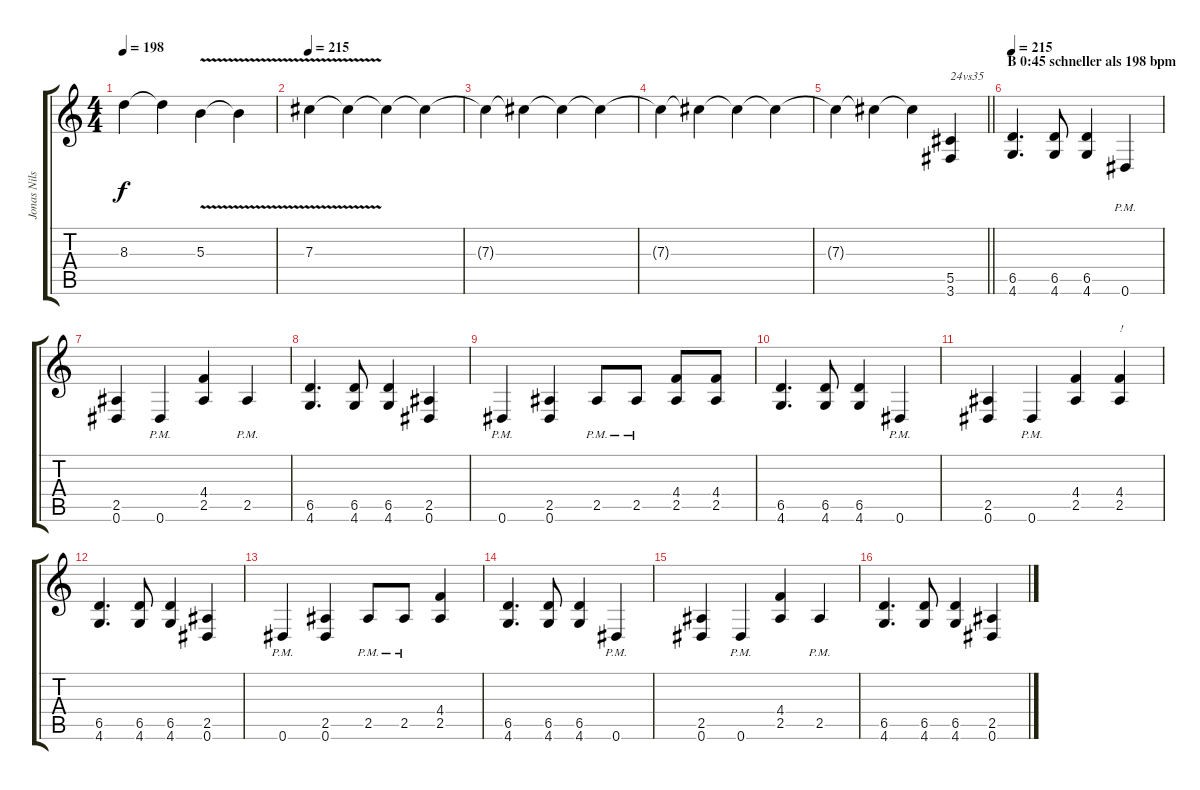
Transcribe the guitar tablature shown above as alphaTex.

\track ("Jonas Nilsson       (Lead Guitar)" "Jonas Nils") {instrument distortionguitar}
\staff {score tabs}
\tuning (Eb4 Bb3 Gb3 Db3 Ab2 Eb2) {hide}
\ts (4 4)
\tempo 198
\clef g2
\ks c
8.3{t}.4{dy f} 8.3{t}.4 5.3{v}.4 5.3{t}.4 |
\tempo 215
7.3{v}.4 7.3{t}.4 7.3{t}.4 7.3{t}.4 |
7.3{t}.4 7.3{t}.4 7.3{t}.4 7.3{t}.4 |
7.3{t}.4 7.3{t}.4 7.3{t}.4 7.3{t}.4 |
\barLineRight lightlight
7.3{t}.4 7.3{t}.4 7.3{t}.4 (5.5 3.6).4{txt "24vs35"} |
\section ("" "B 0:45 schneller als 198 bpm")
\tempo 215
(6.5 4.6).4{d} (6.5 4.6).8 (6.5 4.6).4 0.6{pm}.4 |
(2.5 0.6).4 0.6{pm}.4 (4.4 2.5).4 2.5{pm}.4 |
(6.5 4.6).4{d} (6.5 4.6).8 (6.5 4.6).4 (2.5 0.6).4 |
0.6{pm}.4 (2.5 0.6).4 2.5{pm}.8 2.5{pm}.8 (4.4 2.5).8 (4.4 2.5).8 |
(6.5 4.6).4{d} (6.5 4.6).8 (6.5 4.6).4 0.6{pm}.4 |
(2.5 0.6).4 0.6{pm}.4 (4.4 2.5).4 (4.4 2.5).4{txt "!"} |
(6.5 4.6).4{d} (6.5 4.6).8 (6.5 4.6).4 (2.5 0.6).4 |
0.6{pm}.4 (2.5 0.6).4 2.5{pm}.8 2.5{pm}.8 (4.4 2.5).4 |
(6.5 4.6).4{d} (6.5 4.6).8 (6.5 4.6).4 0.6{pm}.4 |
(2.5 0.6).4 0.6{pm}.4 (4.4 2.5).4 2.5{pm}.4 |
(6.5 4.6).4{d} (6.5 4.6).8 (6.5 4.6).4 (2.5 0.6).4
